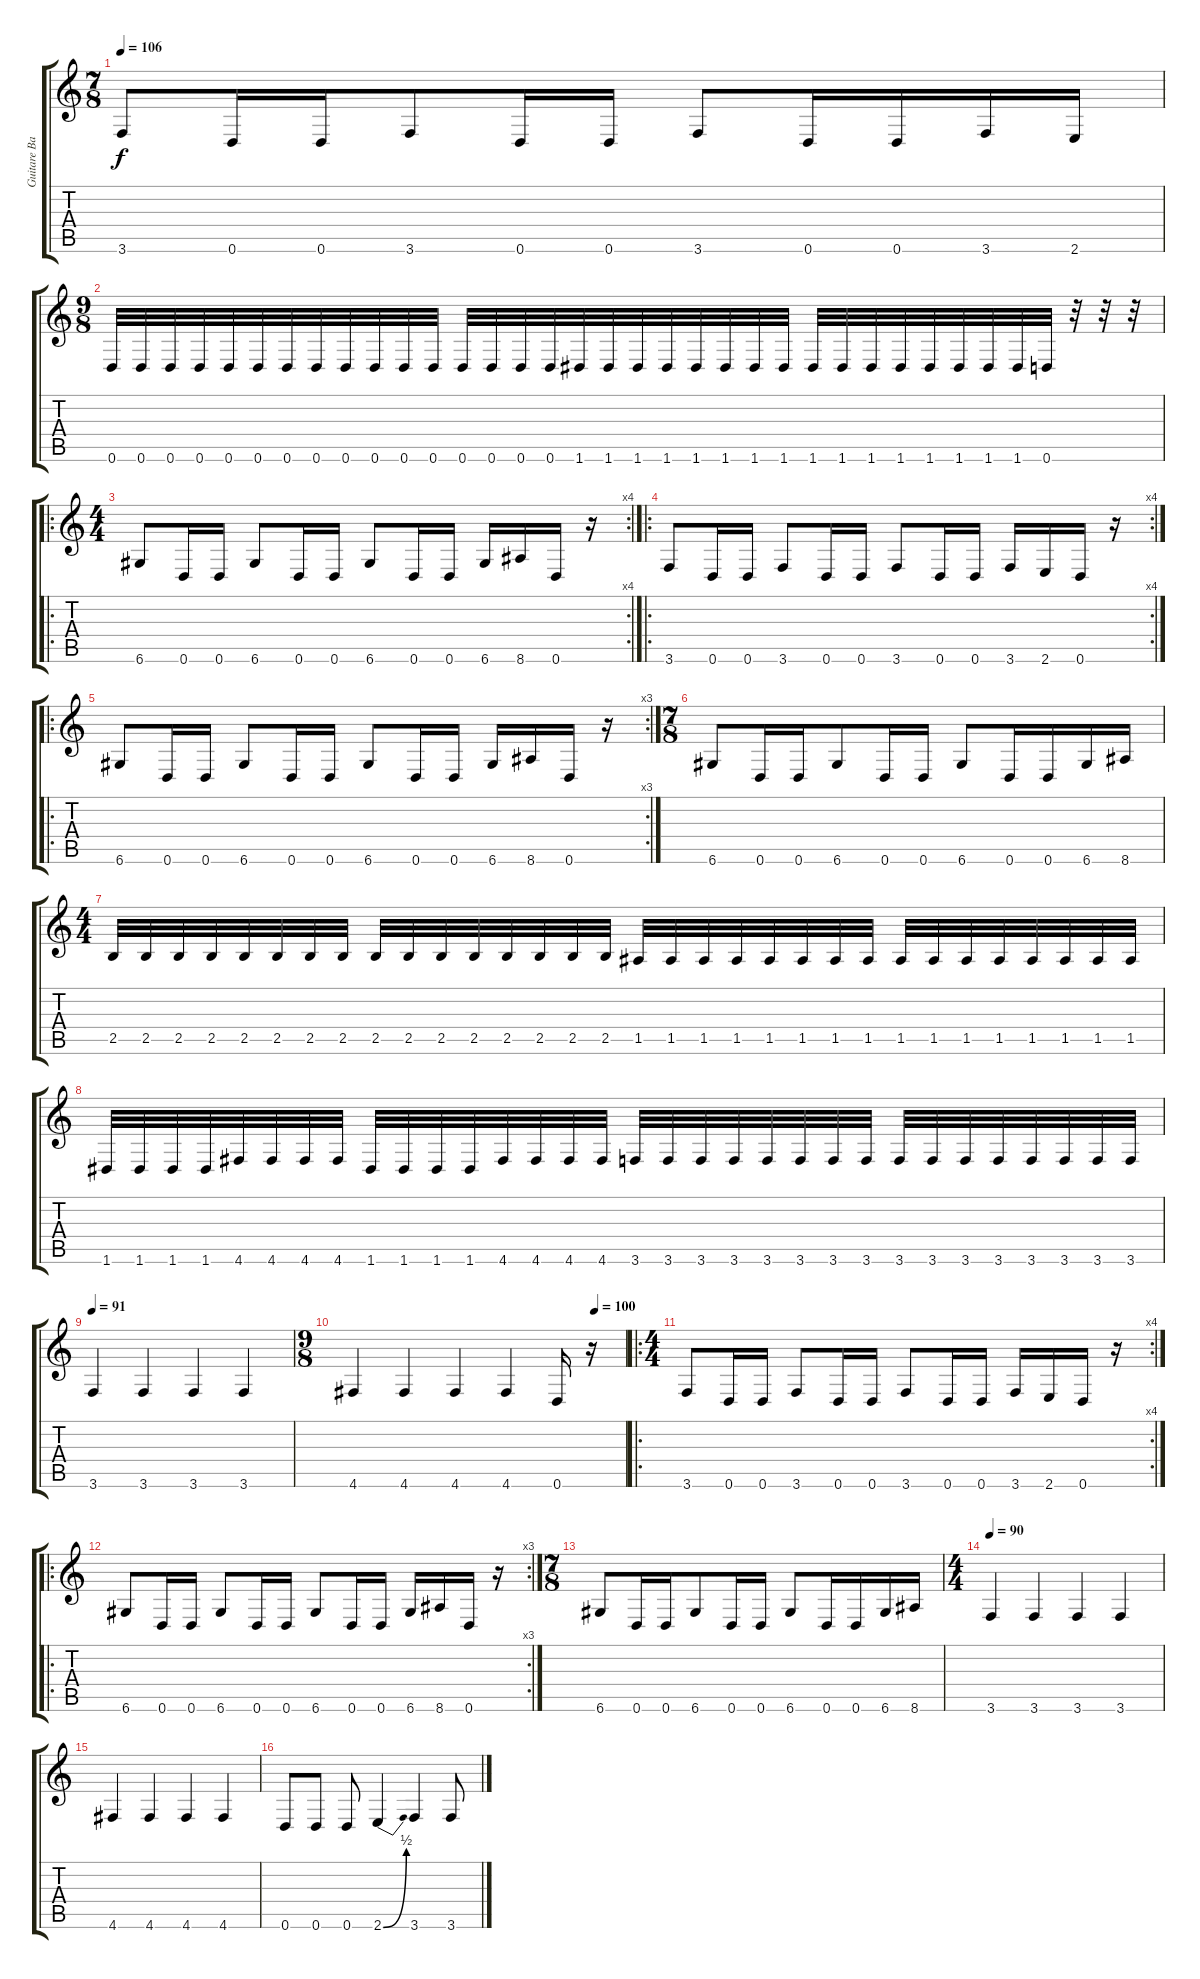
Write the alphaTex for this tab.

\track ("Guitare Basse" "Guitare Ba") {instrument electricbasspick}
\staff {score tabs}
\tuning (E4 B3 G3 D3 A2 D2) {hide}
\ts (7 8)
\tempo 106
\clef g2
\ks c
3.6.8{dy f} 0.6.16 0.6.16 3.6.8 0.6.16 0.6.16 3.6.8 0.6.16 0.6.16 3.6.16 2.6.16 |
\ts (9 8)
0.6.32 0.6.32 0.6.32 0.6.32 0.6.32 0.6.32 0.6.32 0.6.32 0.6.32 0.6.32 0.6.32 0.6.32 0.6.32 0.6.32 0.6.32 0.6.32 1.6.32 1.6.32 1.6.32 1.6.32 1.6.32 1.6.32 1.6.32 1.6.32 1.6.32 1.6.32 1.6.32 1.6.32 1.6.32 1.6.32 1.6.32 1.6.32 0.6.32 r.32 r.32 r.32 |
\ro
\rc 4
\ts (4 4)
6.6.8 0.6.16 0.6.16 6.6.8 0.6.16 0.6.16 6.6.8 0.6.16 0.6.16 6.6.16 8.6.16 0.6.16 r.16 |
\ro
\rc 4
3.6.8 0.6.16 0.6.16 3.6.8 0.6.16 0.6.16 3.6.8 0.6.16 0.6.16 3.6.16 2.6.16 0.6.16 r.16 |
\ro
\rc 3
6.6.8 0.6.16 0.6.16 6.6.8 0.6.16 0.6.16 6.6.8 0.6.16 0.6.16 6.6.16 8.6.16 0.6.16 r.16 |
\ts (7 8)
6.6.8 0.6.16 0.6.16 6.6.8 0.6.16 0.6.16 6.6.8 0.6.16 0.6.16 6.6.16 8.6.16 |
\ts (4 4)
2.5.32 2.5.32 2.5.32 2.5.32 2.5.32 2.5.32 2.5.32 2.5.32 2.5.32 2.5.32 2.5.32 2.5.32 2.5.32 2.5.32 2.5.32 2.5.32 1.5.32 1.5.32 1.5.32 1.5.32 1.5.32 1.5.32 1.5.32 1.5.32 1.5.32 1.5.32 1.5.32 1.5.32 1.5.32 1.5.32 1.5.32 1.5.32 |
1.6.32 1.6.32 1.6.32 1.6.32 4.6.32 4.6.32 4.6.32 4.6.32 1.6.32 1.6.32 1.6.32 1.6.32 4.6.32 4.6.32 4.6.32 4.6.32 3.6.32 3.6.32 3.6.32 3.6.32 3.6.32 3.6.32 3.6.32 3.6.32 3.6.32 3.6.32 3.6.32 3.6.32 3.6.32 3.6.32 3.6.32 3.6.32 |
\tempo 91
3.6.4 3.6.4 3.6.4 3.6.4 |
\ts (9 8)
\tempo (100 0.8888888888888888)
4.6.4 4.6.4 4.6.4 4.6.4 0.6.16 r.16 |
\ro
\rc 4
\ts (4 4)
3.6.8 0.6.16 0.6.16 3.6.8 0.6.16 0.6.16 3.6.8 0.6.16 0.6.16 3.6.16 2.6.16 0.6.16 r.16 |
\ro
\rc 3
6.6.8 0.6.16 0.6.16 6.6.8 0.6.16 0.6.16 6.6.8 0.6.16 0.6.16 6.6.16 8.6.16 0.6.16 r.16 |
\ts (7 8)
6.6.8 0.6.16 0.6.16 6.6.8 0.6.16 0.6.16 6.6.8 0.6.16 0.6.16 6.6.16 8.6.16 |
\ts (4 4)
\tempo 90
3.6.4 3.6.4 3.6.4 3.6.4 |
4.6.4 4.6.4 4.6.4 4.6.4 |
0.6.8 0.6.8 0.6.8 2.6{be (bend 0 0 60 2)}.4 3.6.4 3.6.8
